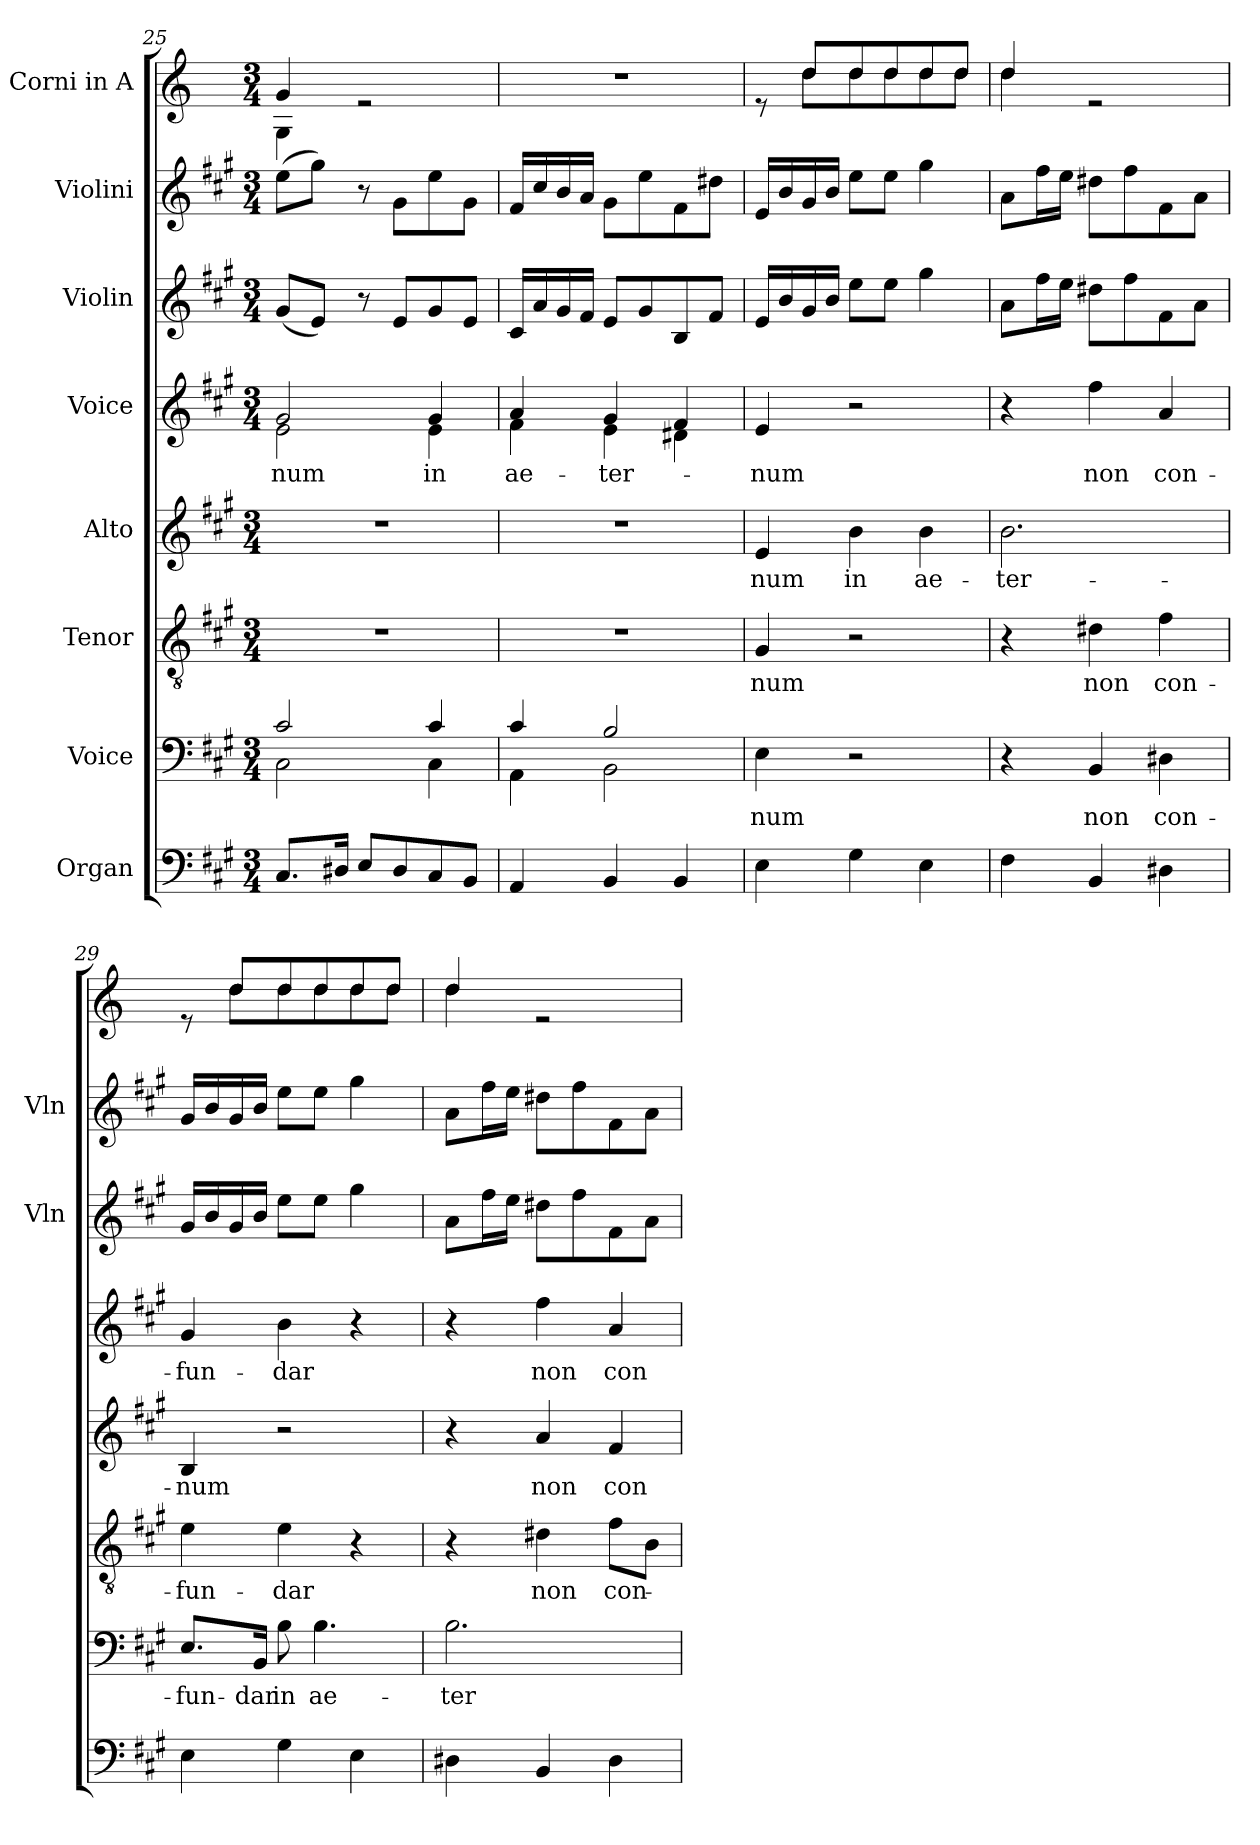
**kern	**kern	**text	**kern	**text	**kern	**text	**kern	**text	**kern	**kern	**kern
*part8	*part7	*part7	*part6	*part6	*part5	*part5	*part4	*part4	*part3	*part2	*part1
*staff8	*staff7	*staff7	*staff6	*staff6	*staff5	*staff5	*staff4	*staff4	*staff3	*staff2	*staff1
*I"Organ	*I"Voice	*	*I"Tenor	*	*I"Alto	*	*I"Voice	*	*I"Violin	*I"Violini	*I"Corni in A
*	*	*	*	*	*	*	*	*	*I'Vln	*I'Vln	*
*clefF4	*clefF4	*	*clefGv2	*	*clefG2	*	*clefG2	*	*clefG2	*clefG2	*clefG2
*	*	*	*	*	*	*	*	*	*	*	*ITrd2c3
*k[f#c#g#]	*k[f#c#g#]	*	*k[f#c#g#]	*	*k[f#c#g#]	*	*k[f#c#g#]	*	*k[f#c#g#]	*k[f#c#g#]	*k[f#c#g#]
*M3/4	*M3/4	*	*M3/4	*	*M3/4	*	*M3/4	*	*M3/4	*M3/4	*M3/4
=25	=25	=25	=25	=25	=25	=25	=25	=25	=25	=25	=25
*	*^	*	*	*	*	*	*	*	*	*	*
!	!	!	!	!	!	!	!	!	!LO:LY:b	!	!	!
*	*	*	*	*	*	*	*	*^	*	*	*	*^
8.C#/L	2c#/	2C#\	.	2.r	.	2.r	.	2g#/	2e\	-num	(8g#/L	(8ee\L	4e/	4E\
.	.	.	.	.	.	.	.	.	.	.	8e/J)	8gg#\J)	.	.
16D#X/Jk	.	.	.	.	.	.	.	.	.	.	.	.	.	.
8E/L	.	.	.	.	.	.	.	.	.	.	8r	8r	2re	2ryy
8D#/	.	.	.	.	.	.	.	.	.	.	8e/L	8g#\L	.	.
!	!	!	!	!	!	!	!	!	!	!LO:LY:b	!	!	!	!
8C#/	4c#/	4C#\	.	.	.	.	.	4g#/	4e\	in	8g#/	8ee\	.	.
8BB/J	.	.	.	.	.	.	.	.	.	.	8e/J	8g#\J	.	.
*	*	*	*	*	*	*	*	*	*	*	*	*	*v	*v
=26	=26	=26	=26	=26	=26	=26	=26	=26	=26	=26	=26	=26	=26
!	!	!	!	!	!	!	!	!	!	!LO:LY:b	!	!	!
4AA/	4c#/	4AA\	.	2.r	.	2.r	.	4a/	4f#\	ae-	16c#/LL	16f#/LL	2.r
.	.	.	.	.	.	.	.	.	.	.	16a/	16cc#/	.
.	.	.	.	.	.	.	.	.	.	.	16g#/	16b/	.
.	.	.	.	.	.	.	.	.	.	.	16f#/JJ	16a/JJ	.
!	!	!	!	!	!	!	!	!	!	!LO:LY:b	!	!	!
4BB/	2B/	2BB\	.	.	.	.	.	4g#/	4e\	-ter-	8e/L	8g#\L	.
.	.	.	.	.	.	.	.	.	.	.	8g#/	8ee\	.
4BB/	.	.	.	.	.	.	.	4f#/	4d#X\	.	8B/	8f#\	.
.	.	.	.	.	.	.	.	.	.	.	8f#/J	8dd#X\J	.
*	*v	*v	*	*	*	*	*	*v	*v	*	*	*	*
!!LO:LB:g=z
=27	=27	=27	=27	=27	=27	=27	=27	=27	=27	=27	=27
!	!	!LO:LY:b	!	!LO:LY:b	!	!LO:LY:b	!	!LO:LY:b	!	!	!
*	*	*	*	*	*	*	*	*	*	*	*^
4E\	4E\	num	4G#/	num	4e/	num	4e/	-num	16e/LL	16e/LL	8re	8ryy
.	.	.	.	.	.	.	.	.	16b/	16b/	.	.
.	.	.	.	.	.	.	.	.	16g#/	16g#/	8b/L	8b\L
.	.	.	.	.	.	.	.	.	16b/JJ	16b/JJ	.	.
!	!	!	!	!	!	!LO:LY:b	!	!	!	!	!	!
4G#\	2r	.	2r	.	4b\	in	2r	.	8ee\L	8ee\L	8b/	8b\
.	.	.	.	.	.	.	.	.	8ee\J	8ee\J	8b/	8b\
!	!	!	!	!	!	!LO:LY:b	!	!	!	!	!	!
4E\	.	.	.	.	4b\	ae-	.	.	4gg#\	4gg#\	8b/	8b\
.	.	.	.	.	.	.	.	.	.	.	8b/J	8b\J
=28	=28	=28	=28	=28	=28	=28	=28	=28	=28	=28	=28	=28
!	!	!	!	!	!	!LO:LY:b	!	!	!	!	!	!
4F#\	4r	.	4r	.	2.b\	-ter-	4r	.	8a\L	8a\L	4b/	4b\
.	.	.	.	.	.	.	.	.	16ff#\L	16ff#\L	.	.
.	.	.	.	.	.	.	.	.	16ee\JJ	16ee\JJ	.	.
!	!	!LO:LY:b	!	!LO:LY:b	!	!	!	!LO:LY:b	!	!	!	!
4BB/	4BB/	non	4d#X\	non	.	.	4ff#\	non	8dd#X\L	8dd#X\L	2re	2ryy
.	.	.	.	.	.	.	.	.	8ff#\	8ff#\	.	.
!	!	!LO:LY:b	!	!LO:LY:b	!	!	!	!LO:LY:b	!	!	!	!
4D#X\	4D#X\	con-	4f#\	con-	.	.	4a/	con-	8f#\	8f#\	.	.
.	.	.	.	.	.	.	.	.	8a\J	8a\J	.	.
=29	=29	=29	=29	=29	=29	=29	=29	=29	=29	=29	=29	=29
!	!	!LO:LY:b	!	!LO:LY:b	!	!LO:LY:b	!	!LO:LY:b	!	!	!	!
4E\	8.E/L	-fun-	4e\	-fun-	4B/	-num	4g#/	-fun-	16g#/LL	16g#/LL	8re	8ryy
.	.	.	.	.	.	.	.	.	16b/	16b/	.	.
.	.	.	.	.	.	.	.	.	16g#/	16g#/	8b/L	8b\L
!	!	!LO:LY:b	!	!	!	!	!	!	!	!	!	!
.	16BB/Jk	-dar	.	.	.	.	.	.	16b/JJ	16b/JJ	.	.
!	!	!LO:LY:b	!	!LO:LY:b	!	!	!	!LO:LY:b	!	!	!	!
4G#\	8B\	in	4e\	-dar	2r	.	4b\	-dar	8ee\L	8ee\L	8b/	8b\
!	!	!LO:LY:b	!	!	!	!	!	!	!	!	!	!
.	4.B\	ae-	.	.	.	.	.	.	8ee\J	8ee\J	8b/	8b\
4E\	.	.	4r	.	.	.	4r	.	4gg#\	4gg#\	8b/	8b\
.	.	.	.	.	.	.	.	.	.	.	8b/J	8b\J
=30	=30	=30	=30	=30	=30	=30	=30	=30	=30	=30	=30	=30
!	!	!LO:LY:b	!	!	!	!	!	!	!	!	!	!
4D#X\	2.B\	-ter-	4r	.	4r	.	4r	.	8a\L	8a\L	4b/	4b\
.	.	.	.	.	.	.	.	.	16ff#\L	16ff#\L	.	.
.	.	.	.	.	.	.	.	.	16ee\JJ	16ee\JJ	.	.
!	!	!	!	!LO:LY:b	!	!LO:LY:b	!	!LO:LY:b	!	!	!	!
4BB/	.	.	4d#X\	non	4a/	non	4ff#\	non	8dd#X\L	8dd#X\L	2re	2ryy
.	.	.	.	.	.	.	.	.	8ff#\	8ff#\	.	.
!	!	!	!	!LO:LY:b	!	!LO:LY:b	!	!LO:LY:b	!	!	!	!
4D#\	.	.	8f#\L	con-	4f#/	con-	4a/	con-	8f#\	8f#\	.	.
.	.	.	8B\J	.	.	.	.	.	8a\J	8a\J	.	.
*	*	*	*	*	*	*	*	*	*	*	*v	*v
=	=	=	=	=	=	=	=	=	=	=	=
*-	*-	*-	*-	*-	*-	*-	*-	*-	*-	*-	*-
